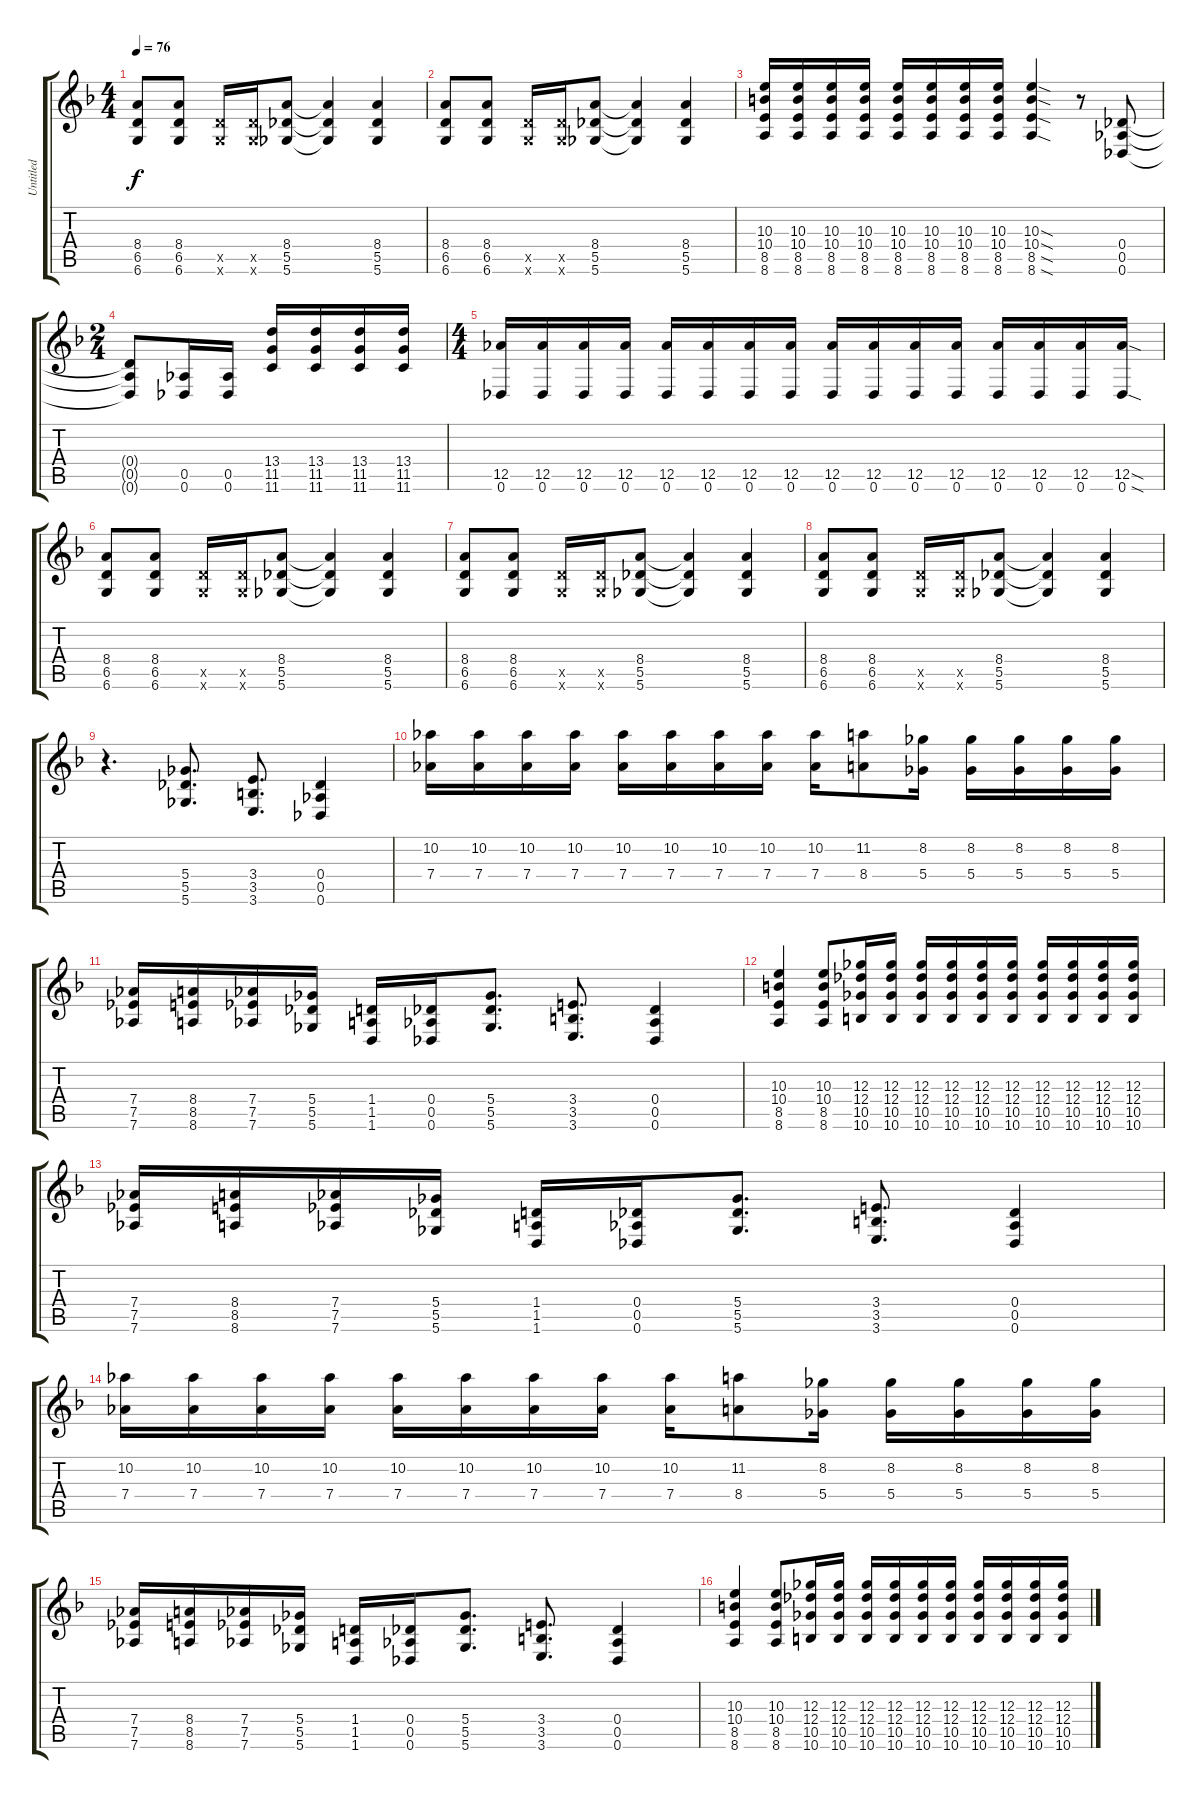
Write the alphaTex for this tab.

\track ("Untitled" "Untitled") {instrument distortionguitar}
\staff {score tabs}
\tuning (Eb4 Bb3 Gb3 Db3 Ab2 Db2) {hide}
\ts (4 4)
\tempo 76
\clef g2
\ks f
(8.4 6.5 6.6).8{dy f} (8.4 6.5 6.6).8 (6.5{x} 6.6{x}).16 (6.5{x} 6.6{x}).16 (8.4 5.5 5.6).8 (8.4{t} 5.5{t} 5.6{t}).4 (8.4 5.5 5.6).4 |
(8.4 6.5 6.6).8 (8.4 6.5 6.6).8 (6.5{x} 6.6{x}).16 (6.5{x} 6.6{x}).16 (8.4 5.5 5.6).8 (8.4{t} 5.5{t} 5.6{t}).4 (8.4 5.5 5.6).4 |
(10.3 10.4 8.5 8.6).16 (10.3 10.4 8.5 8.6).16 (10.3 10.4 8.5 8.6).16 (10.3 10.4 8.5 8.6).16 (10.3 10.4 8.5 8.6).16 (10.3 10.4 8.5 8.6).16 (10.3 10.4 8.5 8.6).16 (10.3 10.4 8.5 8.6).16 (10.3{sod} 10.4{sod} 8.5{sod} 8.6{sod}).4 r.8 (0.4 0.5 0.6).8 |
\ts (2 4)
(0.4{t} 0.5{t} 0.6{t}).8 (0.5 0.6).16 (0.5 0.6).16 (13.4 11.5 11.6).16 (13.4 11.5 11.6).16 (13.4 11.5 11.6).16 (13.4 11.5 11.6).16 |
\ts (4 4)
(12.5 0.6).16 (12.5 0.6).16 (12.5 0.6).16 (12.5 0.6).16 (12.5 0.6).16 (12.5 0.6).16 (12.5 0.6).16 (12.5 0.6).16 (12.5 0.6).16 (12.5 0.6).16 (12.5 0.6).16 (12.5 0.6).16 (12.5 0.6).16 (12.5 0.6).16 (12.5 0.6).16 (12.5{sod} 0.6{sod}).16 |
(8.4 6.5 6.6).8 (8.4 6.5 6.6).8 (6.5{x} 6.6{x}).16 (6.5{x} 6.6{x}).16 (8.4 5.5 5.6).8 (8.4{t} 5.5{t} 5.6{t}).4 (8.4 5.5 5.6).4 |
(8.4 6.5 6.6).8 (8.4 6.5 6.6).8 (6.5{x} 6.6{x}).16 (6.5{x} 6.6{x}).16 (8.4 5.5 5.6).8 (8.4{t} 5.5{t} 5.6{t}).4 (8.4 5.5 5.6).4 |
(8.4 6.5 6.6).8 (8.4 6.5 6.6).8 (6.5{x} 6.6{x}).16 (6.5{x} 6.6{x}).16 (8.4 5.5 5.6).8 (8.4{t} 5.5{t} 5.6{t}).4 (8.4 5.5 5.6).4 |
r.4{d} (5.4 5.5 5.6).8{d} (3.4 3.5 3.6).8{d} (0.4 0.5 0.6).4 |
(10.2 7.4).16 (10.2 7.4).16 (10.2 7.4).16 (10.2 7.4).16 (10.2 7.4).16 (10.2 7.4).16 (10.2 7.4).16 (10.2 7.4).16 (10.2 7.4).16 (11.2 8.4).8 (8.2 5.4).16 (8.2 5.4).16 (8.2 5.4).16 (8.2 5.4).16 (8.2 5.4).16 |
(7.4 7.5 7.6).16 (8.4 8.5 8.6).16 (7.4 7.5 7.6).16 (5.4 5.5 5.6).16 (1.4 1.5 1.6).16 (0.4 0.5 0.6).16 (5.4 5.5 5.6).8{d} (3.4 3.5 3.6).8{d} (0.4 0.5 0.6).4 |
(10.3 10.4 8.5 8.6).4 (10.3 10.4 8.5 8.6).8 (12.3 12.4 10.5 10.6).16 (12.3 12.4 10.5 10.6).16 (12.3 12.4 10.5 10.6).16 (12.3 12.4 10.5 10.6).16 (12.3 12.4 10.5 10.6).16 (12.3 12.4 10.5 10.6).16 (12.3 12.4 10.5 10.6).16 (12.3 12.4 10.5 10.6).16 (12.3 12.4 10.5 10.6).16 (12.3 12.4 10.5 10.6).16 |
(7.4 7.5 7.6).16 (8.4 8.5 8.6).16 (7.4 7.5 7.6).16 (5.4 5.5 5.6).16 (1.4 1.5 1.6).16 (0.4 0.5 0.6).16 (5.4 5.5 5.6).8{d} (3.4 3.5 3.6).8{d} (0.4 0.5 0.6).4 |
(10.2 7.4).16 (10.2 7.4).16 (10.2 7.4).16 (10.2 7.4).16 (10.2 7.4).16 (10.2 7.4).16 (10.2 7.4).16 (10.2 7.4).16 (10.2 7.4).16 (11.2 8.4).8 (8.2 5.4).16 (8.2 5.4).16 (8.2 5.4).16 (8.2 5.4).16 (8.2 5.4).16 |
(7.4 7.5 7.6).16 (8.4 8.5 8.6).16 (7.4 7.5 7.6).16 (5.4 5.5 5.6).16 (1.4 1.5 1.6).16 (0.4 0.5 0.6).16 (5.4 5.5 5.6).8{d} (3.4 3.5 3.6).8{d} (0.4 0.5 0.6).4 |
(10.3 10.4 8.5 8.6).4 (10.3 10.4 8.5 8.6).8 (12.3 12.4 10.5 10.6).16 (12.3 12.4 10.5 10.6).16 (12.3 12.4 10.5 10.6).16 (12.3 12.4 10.5 10.6).16 (12.3 12.4 10.5 10.6).16 (12.3 12.4 10.5 10.6).16 (12.3 12.4 10.5 10.6).16 (12.3 12.4 10.5 10.6).16 (12.3 12.4 10.5 10.6).16 (12.3 12.4 10.5 10.6).16
